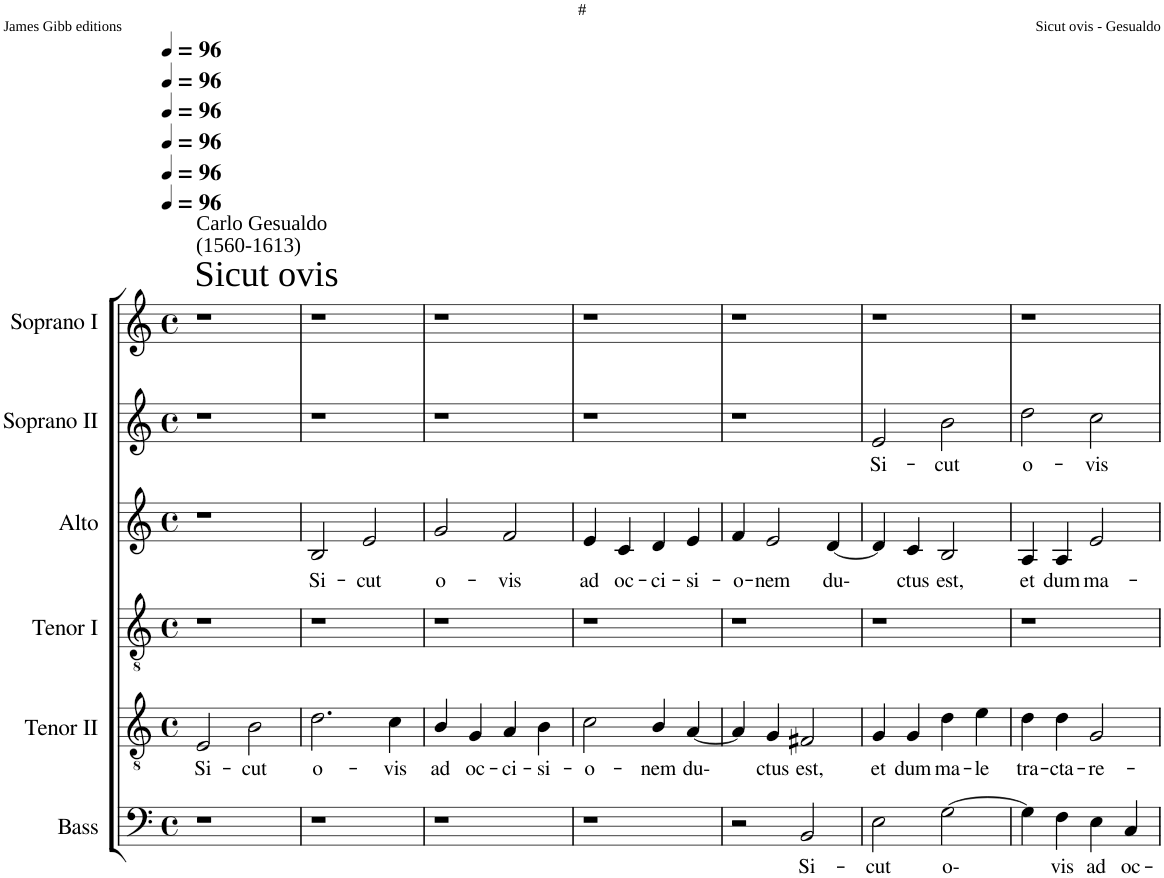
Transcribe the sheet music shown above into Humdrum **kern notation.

**kern	**text	**kern	**text	**kern	**kern	**text	**kern	**text	**kern
*part6	*part6	*part5	*part5	*part4	*part3	*part3	*part2	*part2	*part1
*staff6	*staff6	*staff5	*staff5	*staff4	*staff3	*staff3	*staff2	*staff2	*staff1
*I"Bass	*	*I"Tenor II	*	*I"Tenor I	*I"Alto	*	*I"Soprano II	*	*I"Soprano I
*I'B	*	*I'T II	*	*I'T I	*I'A	*	*I'S II	*	*I'S I
*clefF4	*	*clefGv2	*	*clefGv2	*clefG2	*	*clefG2	*	*clefG2
*k[]	*	*k[]	*	*k[]	*k[]	*	*k[]	*	*k[]
*M4/4	*	*M4/4	*	*M4/4	*M4/4	*	*M4/4	*	*M4/4
*met(c)	*	*met(c)	*	*met(c)	*met(c)	*	*met(c)	*	*met(c)
*MM96	*	*MM96	*	*MM96	*MM96	*	*MM96	*	*MM96
=1	=1	=1	=1	=1	=1	=1	=1	=1	=1
!	!	!	!	!	!	!	!	!	!LO:TX:a:t=Sicut ovis
!	!	!	!	!	!	!	!	!	!LO:TX:a:t=Carlo Gesualdo
!	!	!	!	!	!	!	!	!	!LO:TX:a:t=(1560-1613)
!	!	!	!LO:LY:b	!	!	!	!	!	!
1r	.	2E/	Si-	1r	1r	.	1r	.	1r
!	!	!	!LO:LY:b	!	!	!	!	!	!
.	.	2B\	-cut	.	.	.	.	.	.
=2	=2	=2	=2	=2	=2	=2	=2	=2	=2
!	!	!	!LO:LY:b	!	!	!LO:LY:b	!	!	!
1r	.	2.d\	o-	1r	2B/	Si-	1r	.	1r
!	!	!	!	!	!	!LO:LY:b	!	!	!
.	.	.	.	.	2e/	-cut	.	.	.
!	!	!	!LO:LY:b	!	!	!	!	!	!
.	.	4c\	-vis	.	.	.	.	.	.
=3	=3	=3	=3	=3	=3	=3	=3	=3	=3
!	!	!	!LO:LY:b	!	!	!LO:LY:b	!	!	!
1r	.	4B/	ad	1r	2g/	o-	1r	.	1r
!	!	!	!LO:LY:b	!	!	!	!	!	!
.	.	4G/	oc-	.	.	.	.	.	.
!	!	!	!LO:LY:b	!	!	!LO:LY:b	!	!	!
.	.	4A/	-ci-	.	2f/	-vis	.	.	.
!	!	!	!LO:LY:b	!	!	!	!	!	!
.	.	4B\	-si-	.	.	.	.	.	.
=4	=4	=4	=4	=4	=4	=4	=4	=4	=4
!	!	!	!LO:LY:b	!	!	!LO:LY:b	!	!	!
1r	.	2c\	-o-	1r	4e/	ad	1r	.	1r
!	!	!	!	!	!	!LO:LY:b	!	!	!
.	.	.	.	.	4c/	oc-	.	.	.
!	!	!	!LO:LY:b	!	!	!LO:LY:b	!	!	!
.	.	4B/	-nem	.	4d/	-ci-	.	.	.
!	!	!	!LO:LY:b	!	!	!LO:LY:b	!	!	!
.	.	[4A/	du-	.	4e/	-si-	.	.	.
=5	=5	=5	=5	=5	=5	=5	=5	=5	=5
!	!	!	!	!	!	!LO:LY:b	!	!	!
2r	.	4A/]	.	1r	4f/	-o-	1r	.	1r
!	!	!	!LO:LY:b	!	!	!LO:LY:b	!	!	!
.	.	4G/	ctus	.	2e/	-nem	.	.	.
!	!LO:LY:b	!	!LO:LY:b	!	!	!	!	!	!
2BB/	Si-	2F#X/	est,	.	.	.	.	.	.
!	!	!	!	!	!	!LO:LY:b	!	!	!
.	.	.	.	.	[4d/	du-	.	.	.
=6	=6	=6	=6	=6	=6	=6	=6	=6	=6
!	!LO:LY:b	!	!LO:LY:b	!	!	!	!	!LO:LY:b	!
2E\	-cut	4G/	et	1r	4d/]	.	2e/	Si-	1r
!	!	!	!LO:LY:b	!	!	!LO:LY:b	!	!	!
.	.	4G/	dum	.	4c/	ctus	.	.	.
!	!LO:LY:b	!	!LO:LY:b	!	!	!LO:LY:b	!	!LO:LY:b	!
[2G\	o-	4d\	ma-	.	2B/	est,	2b\	-cut	.
!	!	!	!LO:LY:b	!	!	!	!	!	!
.	.	4e\	-le	.	.	.	.	.	.
=7	=7	=7	=7	=7	=7	=7	=7	=7	=7
!	!	!	!LO:LY:b	!	!	!LO:LY:b	!	!LO:LY:b	!
4G\]	.	4d\	tra-	1r	4A/	et	2dd\	o-	1r
!	!LO:LY:b	!	!LO:LY:b	!	!	!LO:LY:b	!	!	!
4F\	vis	4d\	-cta-	.	4A/	dum	.	.	.
!	!LO:LY:b	!	!LO:LY:b	!	!	!LO:LY:b	!	!LO:LY:b	!
4E\	ad	2G/	-re-	.	2e/	ma-	2cc\	-vis	.
!	!LO:LY:b	!	!	!	!	!	!	!	!
4C/	oc-	.	.	.	.	.	.	.	.
=	=	=	=	=	=	=	=	=	=
*-	*-	*-	*-	*-	*-	*-	*-	*-	*-
